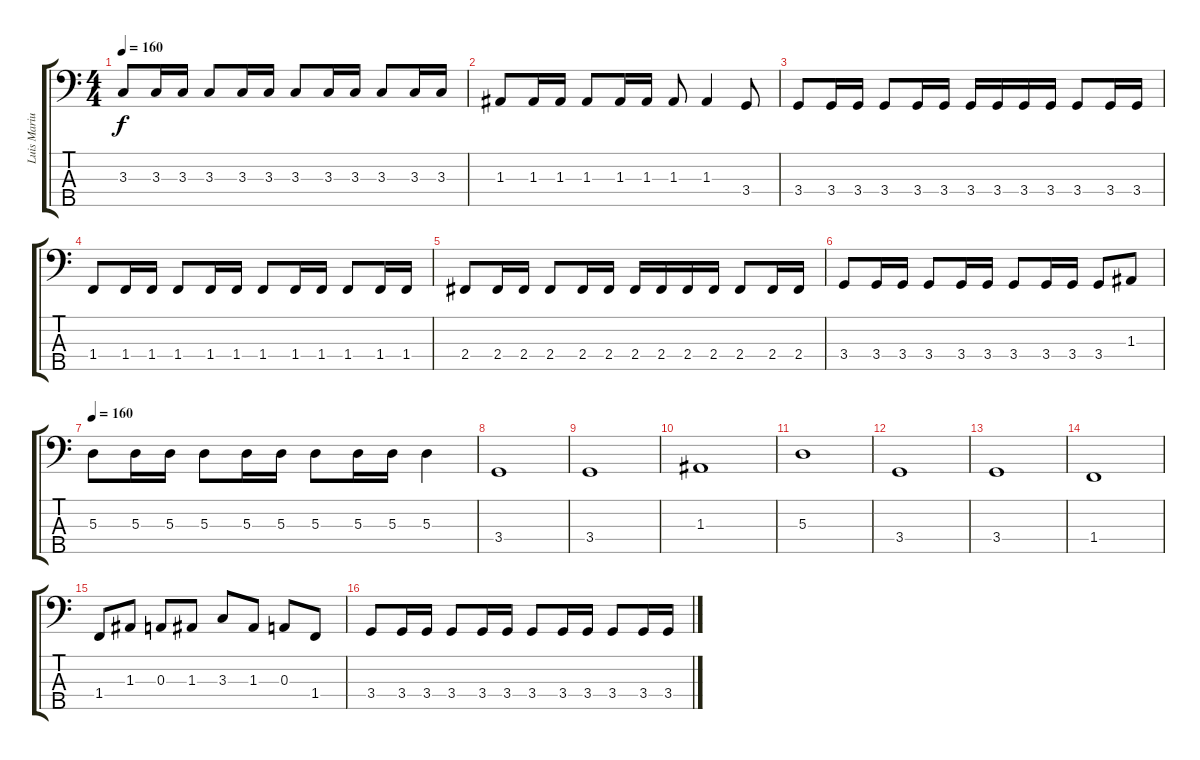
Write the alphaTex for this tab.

\track ("Luis Mariuti" "Luis Mariu") {instrument electricbasspick}
\staff {score tabs}
\tuning (G2 D2 A1 E1 B0) {hide}
\ts (4 4)
\tempo 160
\clef f4
\ks c
3.3.8{dy f} 3.3.16 3.3.16 3.3.8 3.3.16 3.3.16 3.3.8 3.3.16 3.3.16 3.3.8 3.3.16 3.3.16 |
1.3.8 1.3.16 1.3.16 1.3.8 1.3.16 1.3.16 1.3.8 1.3.4 3.4.8 |
3.4.8 3.4.16 3.4.16 3.4.8 3.4.16 3.4.16 3.4.16 3.4.16 3.4.16 3.4.16 3.4.8 3.4.16 3.4.16 |
1.4.8 1.4.16 1.4.16 1.4.8 1.4.16 1.4.16 1.4.8 1.4.16 1.4.16 1.4.8 1.4.16 1.4.16 |
2.4.8 2.4.16 2.4.16 2.4.8 2.4.16 2.4.16 2.4.16 2.4.16 2.4.16 2.4.16 2.4.8 2.4.16 2.4.16 |
3.4.8 3.4.16 3.4.16 3.4.8 3.4.16 3.4.16 3.4.8 3.4.16 3.4.16 3.4.8 1.3.8 |
\tempo 160
5.3.8 5.3.16 5.3.16 5.3.8 5.3.16 5.3.16 5.3.8 5.3.16 5.3.16 5.3.4 |
3.4.1 |
3.4.1 |
1.3.1 |
5.3.1 |
3.4.1 |
3.4.1 |
1.4.1 |
1.4.8 1.3.8 0.3.8 1.3.8 3.3.8 1.3.8 0.3.8 1.4.8 |
3.4.8 3.4.16 3.4.16 3.4.8 3.4.16 3.4.16 3.4.8 3.4.16 3.4.16 3.4.8 3.4.16 3.4.16
